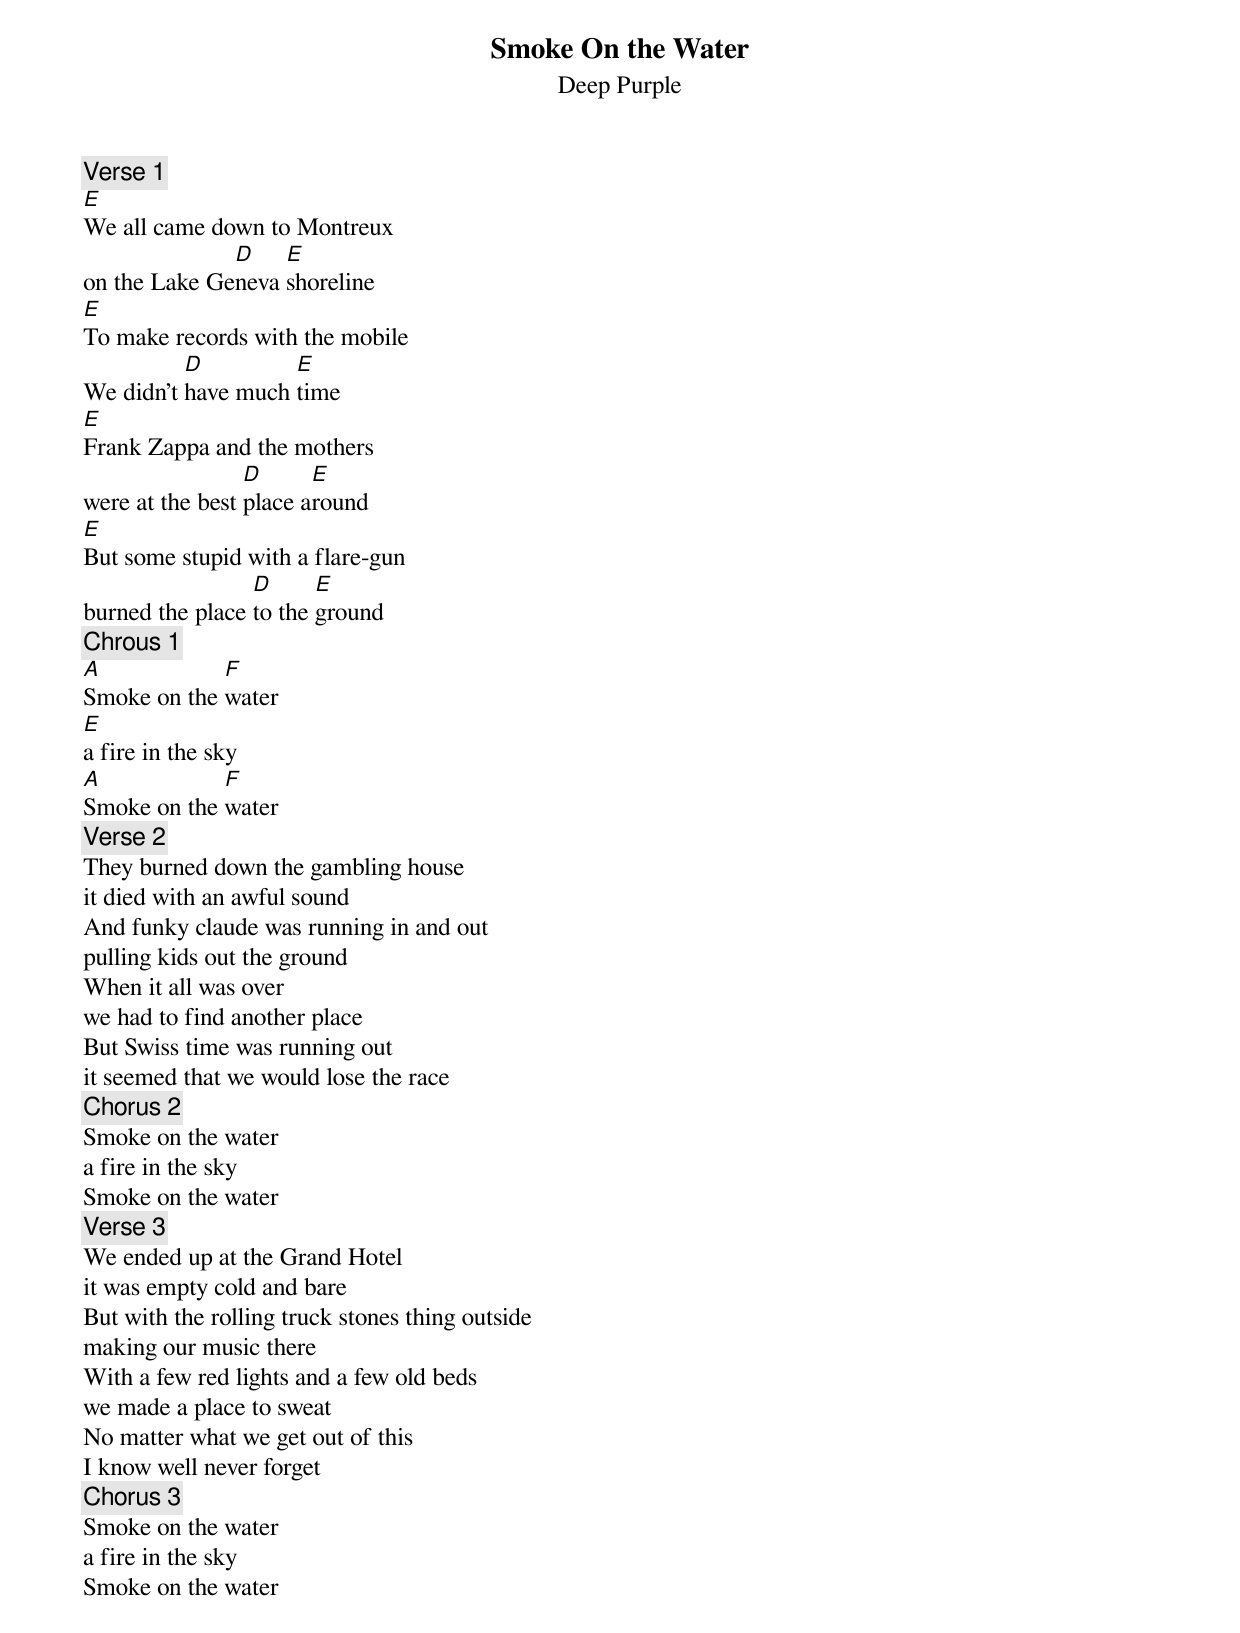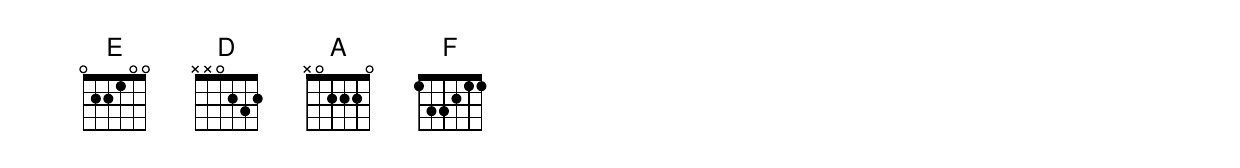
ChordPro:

{t:Smoke On the Water}
{st:Deep Purple}
{c: Verse 1}
[E]We all came down to Montreux
on the Lake Ge[D]neva [E]shoreline
[E]To make records with the mobile
We didn't [D]have much [E]time
[E]Frank Zappa and the mothers
were at the best [D]place a[E]round
[E]But some stupid with a flare-gun
burned the place [D]to the [E]ground
{c: Chrous 1}
[A]Smoke on the [F]water
[E]a fire in the sky
[A]Smoke on the [F]water
{c: Verse 2}
They burned down the gambling house
it died with an awful sound
And funky claude was running in and out
pulling kids out the ground
When it all was over
we had to find another place
But Swiss time was running out
it seemed that we would lose the race
{c: Chorus 2}
Smoke on the water
a fire in the sky
Smoke on the water
{c: Verse 3}
We ended up at the Grand Hotel
it was empty cold and bare
But with the rolling truck stones thing outside
making our music there
With a few red lights and a few old beds
we made a place to sweat
No matter what we get out of this
I know well never forget
{c: Chorus 3}
Smoke on the water
a fire in the sky
Smoke on the water
